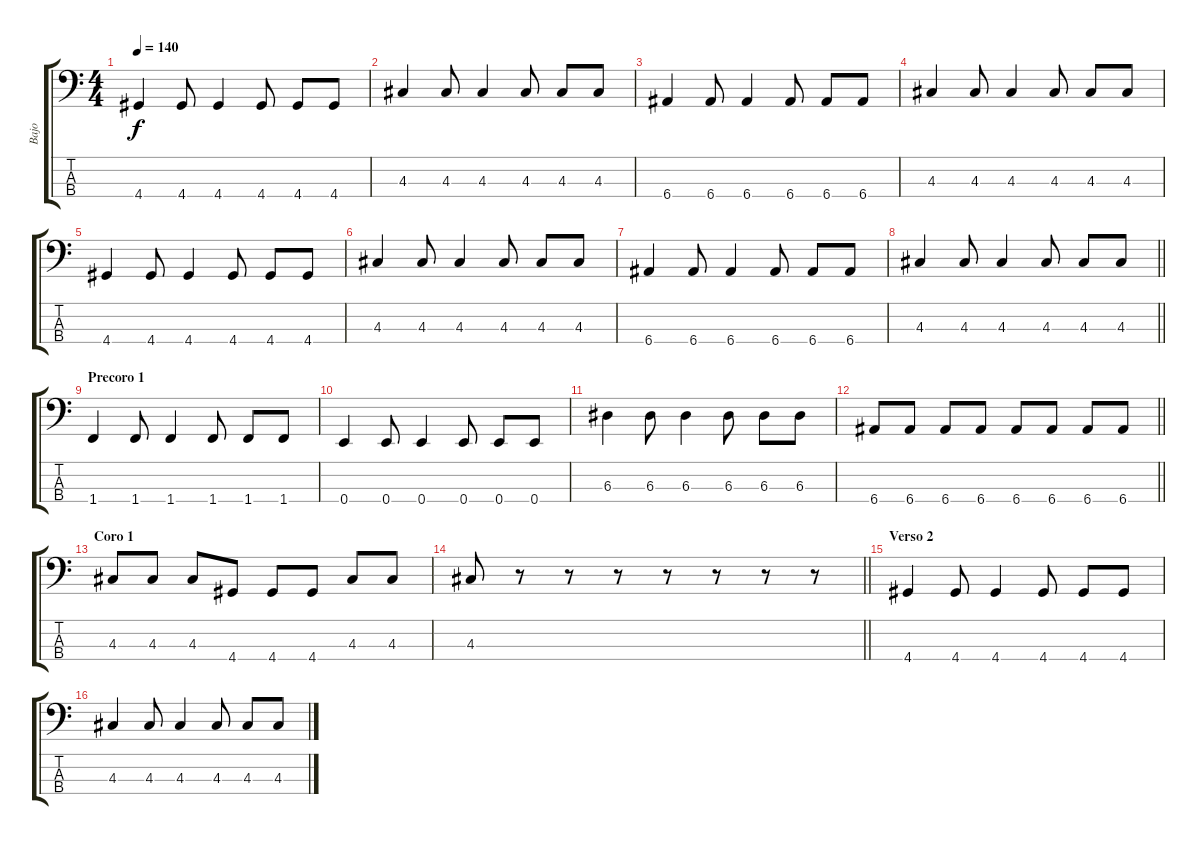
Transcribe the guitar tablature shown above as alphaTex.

\track ("Bajo" "Bajo") {instrument electricbassfinger}
\staff {score tabs}
\tuning (G2 D2 A1 E1) {hide}
\ts (4 4)
\tempo 140
\clef f4
\ks c
4.4.4{dy f} 4.4.8 4.4.4 4.4.8 4.4.8 4.4.8 |
4.3.4 4.3.8 4.3.4 4.3.8 4.3.8 4.3.8 |
6.4.4 6.4.8 6.4.4 6.4.8 6.4.8 6.4.8 |
4.3.4 4.3.8 4.3.4 4.3.8 4.3.8 4.3.8 |
4.4.4 4.4.8 4.4.4 4.4.8 4.4.8 4.4.8 |
4.3.4 4.3.8 4.3.4 4.3.8 4.3.8 4.3.8 |
6.4.4 6.4.8 6.4.4 6.4.8 6.4.8 6.4.8 |
\barLineRight lightlight
4.3.4 4.3.8 4.3.4 4.3.8 4.3.8 4.3.8 |
\section ("" "Precoro 1")
1.4.4 1.4.8 1.4.4 1.4.8 1.4.8 1.4.8 |
0.4.4 0.4.8 0.4.4 0.4.8 0.4.8 0.4.8 |
6.3.4 6.3.8 6.3.4 6.3.8 6.3.8 6.3.8 |
\barLineRight lightlight
6.4.8 6.4.8 6.4.8 6.4.8 6.4.8 6.4.8 6.4.8 6.4.8 |
\section ("" "Coro 1")
4.3.8 4.3.8 4.3.8 4.4.8 4.4.8 4.4.8 4.3.8 4.3.8 |
\barLineRight lightlight
4.3.8 r.8 r.8 r.8 r.8 r.8 r.8 r.8 |
\section ("" "Verso 2")
4.4.4 4.4.8 4.4.4 4.4.8 4.4.8 4.4.8 |
4.3.4 4.3.8 4.3.4 4.3.8 4.3.8 4.3.8
